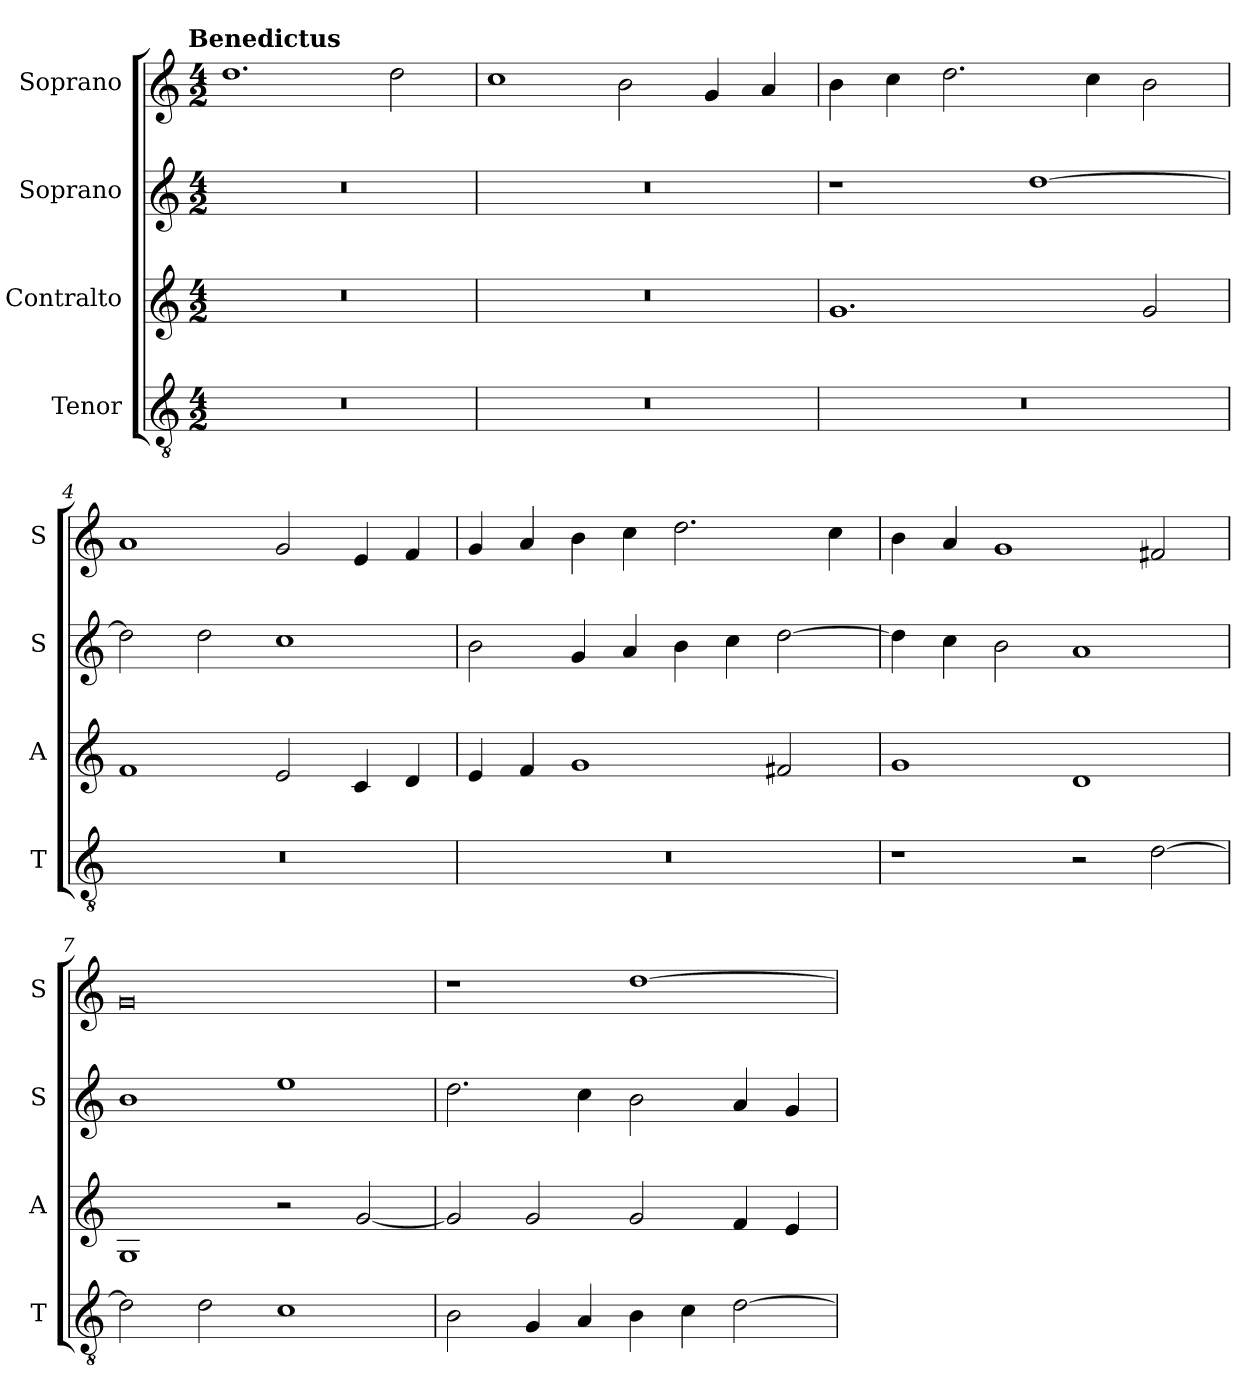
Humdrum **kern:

**kern	**kern	**kern	**kern
*part4	*part3	*part2	*part1
*staff4	*staff3	*staff2	*staff1
*I"Tenor	*I"Contralto	*I"Soprano	*I"Soprano
*I'T	*I'A	*I'S	*I'S
*clefGv2	*clefG2	*clefG2	*clefG2
*k[]	*k[]	*k[]	*k[]
*G:mix	*G:mix	*G:mix	*G:mix
!!LO:TX:omd:t=Benedictus
*M4/2	*M4/2	*M4/2	*M4/2
=1	=1	=1	=1
0r	0r	0r	1.dd
.	.	.	2dd
=2	=2	=2	=2
0r	0r	0r	1cc
.	.	.	2b
.	.	.	4g
.	.	.	4a
=3	=3	=3	=3
0r	1.g	1r	4b
.	.	.	4cc
.	.	.	2.dd
.	.	[1dd	.
.	.	.	4cc
.	2g	.	2b
=4	=4	=4	=4
0r	1f	2dd]	1a
.	.	2dd	.
.	2e	1cc	2g
.	4c	.	4e
.	4d	.	4f
=5	=5	=5	=5
0r	4e	2b	4g
.	4f	.	4a
.	1g	4g	4b
.	.	4a	4cc
.	.	4b	2.dd
.	.	4cc	.
.	2f#X	[2dd	.
.	.	.	4cc
=6	=6	=6	=6
1r	1g	4dd]	4b
.	.	4cc	4a
.	.	2b	1g
2r	1d	1a	.
[2d	.	.	2f#X
=7	=7	=7	=7
2d]	1G	1b	0g
2d	.	.	.
1c	2r	1ee	.
.	[2g	.	.
=8	=8	=8	=8
2B	2g]	2.dd	1r
4G	2g	.	.
4A	.	4cc	.
4B	2g	2b	[1dd
4c	.	.	.
[2d	4f	4a	.
.	4e	4g	.
=	=	=	=
*-	*-	*-	*-
